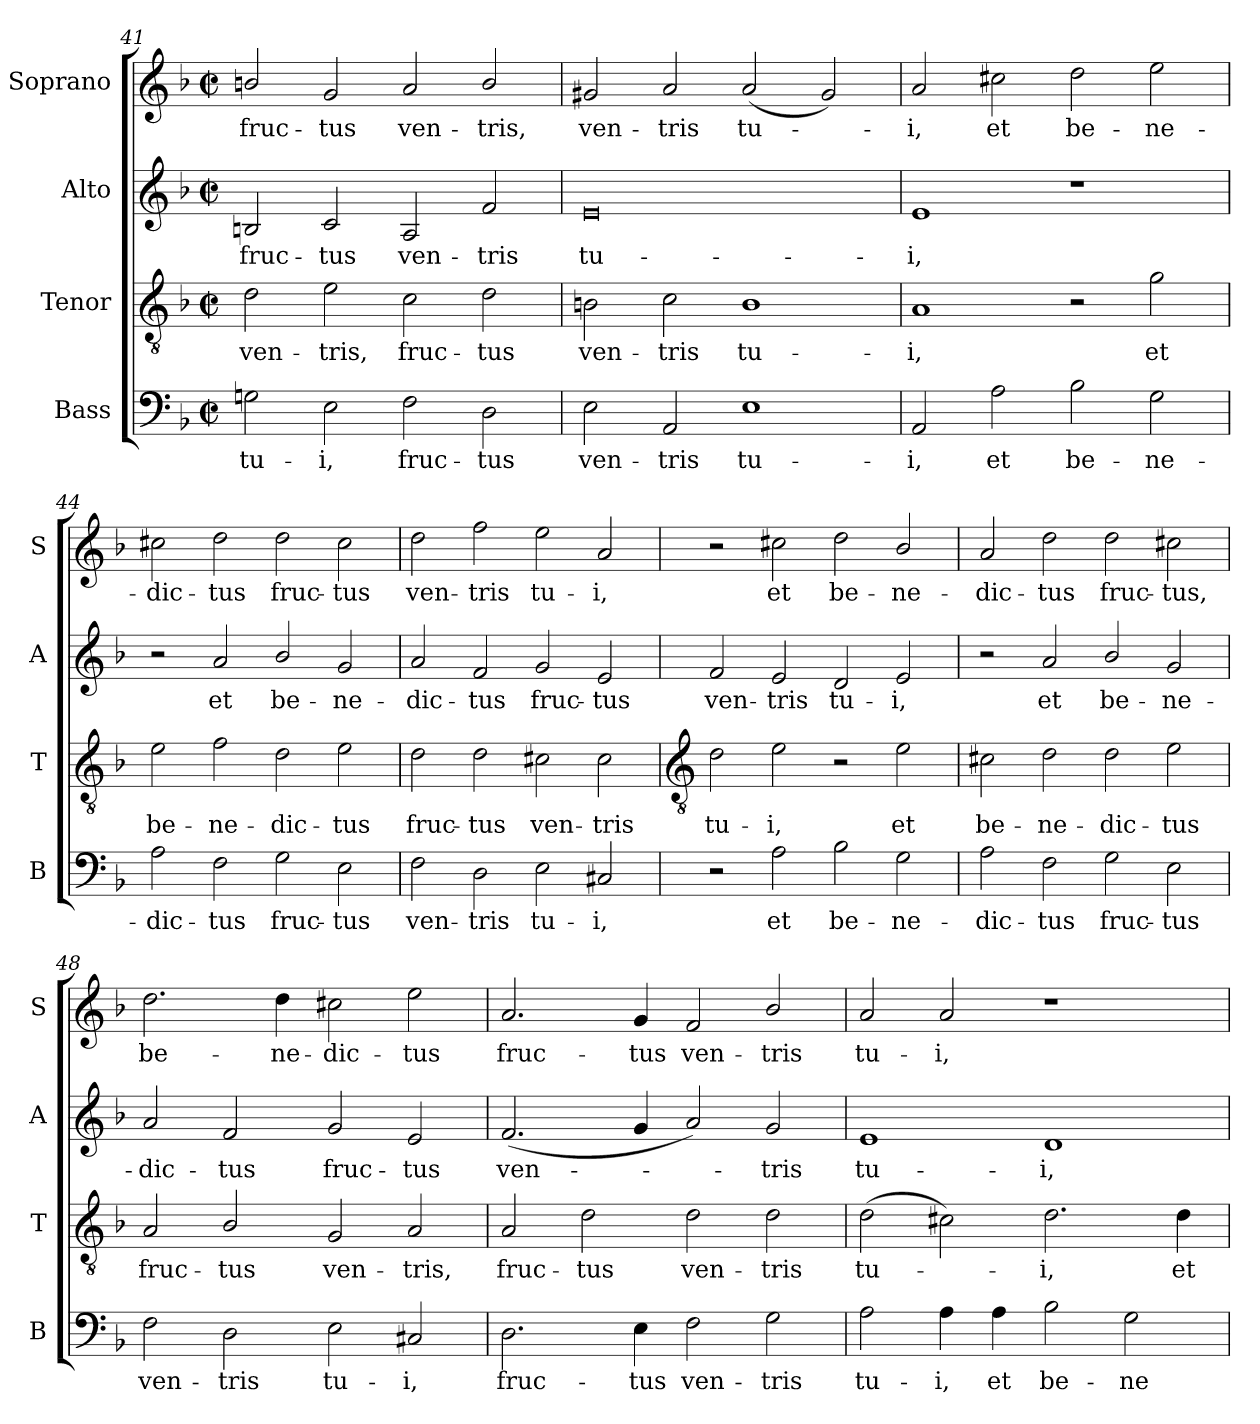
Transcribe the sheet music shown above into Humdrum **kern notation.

**kern	**text	**kern	**text	**kern	**text	**kern	**text
*part4	*part4	*part3	*part3	*part2	*part2	*part1	*part1
*staff4	*staff4	*staff3	*staff3	*staff2	*staff2	*staff1	*staff1
*I"Bass	*	*I"Tenor	*	*I"Alto	*	*I"Soprano	*
*I'B	*	*I'T	*	*I'A	*	*I'S	*
*clefF4	*	*clefGv2	*	*clefG2	*	*clefG2	*
*k[b-]	*	*k[b-]	*	*k[b-]	*	*k[b-]	*
*F:	*	*F:	*	*F:	*	*F:	*
*M4/2	*	*M4/2	*	*M4/2	*	*M4/2	*
*met(c|)	*	*met(c|)	*	*met(c|)	*	*met(c|)	*
=41	=41	=41	=41	=41	=41	=41	=41
!	!LO:LY:b	!	!LO:LY:b	!	!LO:LY:b	!	!LO:LY:b
2Gn	tu-	2d	ven-	2Bn	fruc-	2bn/	fruc-
!	!LO:LY:b	!	!LO:LY:b	!	!LO:LY:b	!	!LO:LY:b
2E	-i,	2e	-tris,	2c	-tus	2g	-tus
!	!LO:LY:b	!	!LO:LY:b	!	!LO:LY:b	!	!LO:LY:b
2F	fruc-	2c	fruc-	2A	ven-	2a	ven-
!	!LO:LY:b	!	!LO:LY:b	!	!LO:LY:b	!	!LO:LY:b
2D	-tus	2d	-tus	2f	-tris	2b/	-tris,
=42	=42	=42	=42	=42	=42	=42	=42
!	!LO:LY:b	!	!LO:LY:b	!	!LO:LY:b	!	!LO:LY:b
2E	ven-	2Bn	ven-	0e	tu-	2g#X	ven-
!	!LO:LY:b	!	!LO:LY:b	!	!	!	!LO:LY:b
2AA	-tris	2c	-tris	.	.	2a	-tris
!	!LO:LY:b	!	!LO:LY:b	!	!	!	!LO:LY:b
1E	tu-	1B/	tu-	.	.	(<2a	tu-
.	.	.	.	.	.	2g#)	.
=43	=43	=43	=43	=43	=43	=43	=43
!	!LO:LY:b	!	!LO:LY:b	!	!LO:LY:b	!	!LO:LY:b
2AA	-i,	1A	-i,	1e	-i,	2a	i,
!	!LO:LY:b	!	!	!	!	!	!LO:LY:b
2A	et	.	.	.	.	2cc#X	et
!	!LO:LY:b	!	!	!	!	!	!LO:LY:b
2B-	be-	2r	.	1r	.	2dd	be-
!	!LO:LY:b	!	!LO:LY:b	!	!	!	!LO:LY:b
2G	-ne-	2g	et	.	.	2ee	-ne-
=44	=44	=44	=44	=44	=44	=44	=44
!	!LO:LY:b	!	!LO:LY:b	!	!	!	!LO:LY:b
2A	-dic-	2e	be-	2r	.	2cc#X	-dic-
!	!LO:LY:b	!	!LO:LY:b	!	!LO:LY:b	!	!LO:LY:b
2F	-tus	2f	-ne-	2a	et	2dd	-tus
!	!LO:LY:b	!	!LO:LY:b	!	!LO:LY:b	!	!LO:LY:b
2G	fruc-	2d	-dic-	2b-/	be-	2dd	fruc-
!	!LO:LY:b	!	!LO:LY:b	!	!LO:LY:b	!	!LO:LY:b
2E	-tus	2e	-tus	2g	-ne-	2cc#	-tus
=45	=45	=45	=45	=45	=45	=45	=45
!	!LO:LY:b	!	!LO:LY:b	!	!LO:LY:b	!	!LO:LY:b
2F	ven-	2d	fruc-	2a	-dic-	2dd	ven-
!	!LO:LY:b	!	!LO:LY:b	!	!LO:LY:b	!	!LO:LY:b
2D	-tris	2d	-tus	2f	-tus	2ff	-tris
!	!LO:LY:b	!	!LO:LY:b	!	!LO:LY:b	!	!LO:LY:b
2E	tu-	2c#X	ven-	2g	fruc-	2ee	tu-
!	!LO:LY:b	!	!LO:LY:b	!	!LO:LY:b	!	!LO:LY:b
2C#X	-i,	2c#	-tris	2e	-tus	2a	-i,
!!LO:LB:g=z
=46	=46	=46	=46	=46	=46	=46	=46
*	*	*clefGv2	*	*	*	*	*
!	!	!	!LO:LY:b	!	!LO:LY:b	!	!
2r	.	2d	tu-	2f	ven-	2r	.
!	!LO:LY:b	!	!LO:LY:b	!	!LO:LY:b	!	!LO:LY:b
2A	et	2e	-i,	2e	-tris	2cc#X	et
!	!LO:LY:b	!	!	!	!LO:LY:b	!	!LO:LY:b
2B-	be-	2r	.	2d	tu-	2dd	be-
!	!LO:LY:b	!	!LO:LY:b	!	!LO:LY:b	!	!LO:LY:b
2G	-ne-	2e	et	2e	-i,	2b-/	-ne-
=47	=47	=47	=47	=47	=47	=47	=47
!	!LO:LY:b	!	!LO:LY:b	!	!	!	!LO:LY:b
2A	-dic-	2c#X	be-	2r	.	2a	-dic-
!	!LO:LY:b	!	!LO:LY:b	!	!LO:LY:b	!	!LO:LY:b
2F	-tus	2d	-ne-	2a	et	2dd	-tus
!	!LO:LY:b	!	!LO:LY:b	!	!LO:LY:b	!	!LO:LY:b
2G	fruc-	2d	-dic-	2b-/	be-	2dd	fruc-
!	!LO:LY:b	!	!LO:LY:b	!	!LO:LY:b	!	!LO:LY:b
2E	-tus	2e	-tus	2g	-ne-	2cc#X	-tus,
=48	=48	=48	=48	=48	=48	=48	=48
!	!LO:LY:b	!	!LO:LY:b	!	!LO:LY:b	!	!LO:LY:b
2F	ven-	2A	fruc-	2a	-dic-	2.dd	be-
!	!LO:LY:b	!	!LO:LY:b	!	!LO:LY:b	!	!
2D	-tris	2B-/	-tus	2f	-tus	.	.
!	!	!	!	!	!	!	!LO:LY:b
.	.	.	.	.	.	4dd	-ne-
!	!LO:LY:b	!	!LO:LY:b	!	!LO:LY:b	!	!LO:LY:b
2E	tu-	2G	ven-	2g	fruc-	2cc#X	-dic-
!	!LO:LY:b	!	!LO:LY:b	!	!LO:LY:b	!	!LO:LY:b
2C#X	-i,	2A	-tris,	2e	-tus	2ee	-tus
=49	=49	=49	=49	=49	=49	=49	=49
!	!LO:LY:b	!	!LO:LY:b	!	!LO:LY:b	!	!LO:LY:b
2.D	fruc-	2A	fruc-	(<2.f	ven-	2.a	fruc-
!	!	!	!LO:LY:b	!	!	!	!
.	.	2d	-tus	.	.	.	.
!	!LO:LY:b	!	!	!	!	!	!LO:LY:b
4E	-tus	.	.	4g	.	4g	-tus
!	!LO:LY:b	!	!LO:LY:b	!	!	!	!LO:LY:b
2F	ven-	2d	ven-	2a)	.	2f	ven-
!	!LO:LY:b	!	!LO:LY:b	!	!LO:LY:b	!	!LO:LY:b
2G	-tris	2d	-tris	2g	tris	2b-/	-tris
=50	=50	=50	=50	=50	=50	=50	=50
!	!LO:LY:b	!	!LO:LY:b	!	!LO:LY:b	!	!LO:LY:b
2A	tu-	(>2d	tu-	1e	tu-	2a	tu-
!	!LO:LY:b	!	!	!	!	!	!LO:LY:b
4A	-i,	2c#X)	.	.	.	2a	-i,
!	!LO:LY:b	!	!	!	!	!	!
4A	et	.	.	.	.	.	.
!	!LO:LY:b	!	!LO:LY:b	!	!LO:LY:b	!	!
2B-	be-	2.d	i,	1d	-i,	1r	.
!	!LO:LY:b	!	!	!	!	!	!
2G	-ne-	.	.	.	.	.	.
!	!	!	!LO:LY:b	!	!	!	!
.	.	4d	et	.	.	.	.
=	=	=	=	=	=	=	=
*-	*-	*-	*-	*-	*-	*-	*-
